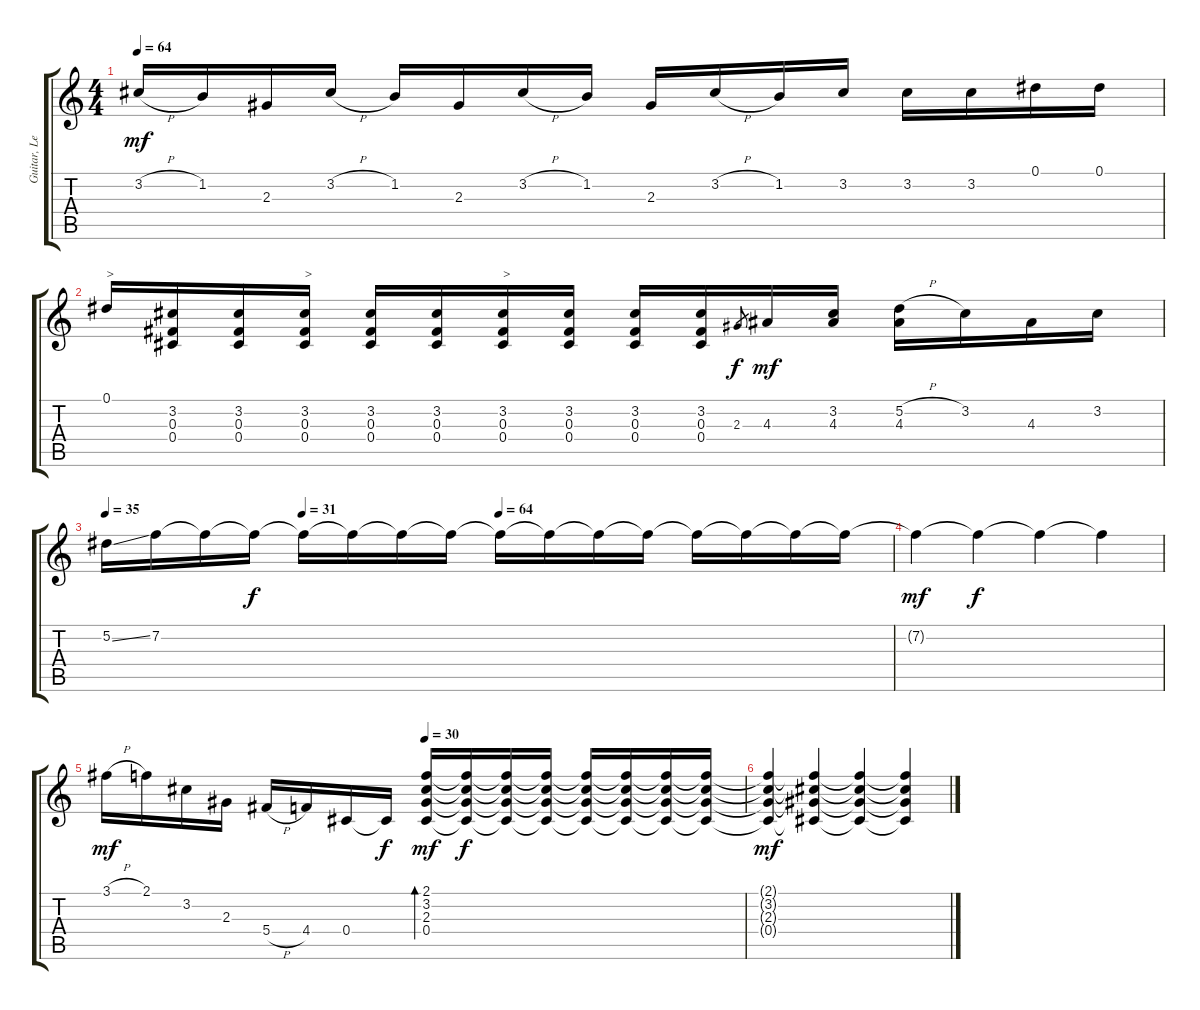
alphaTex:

\track ("Guitar, Lead" "Guitar, Le") {instrument acousticguitarsteel}
\staff {score tabs}
\tuning (Eb4 Bb3 Gb3 Db3 Ab2 Eb2) {hide}
\ts (4 4)
\tempo 64
\clef g2
\ks c
3.2{h}.16{dy mf} 1.2.16 2.3.16 3.2{h}.16 1.2.16 2.3.16 3.2{h}.16 1.2.16 2.3.16 3.2{h}.16 1.2.16 3.2.16 3.2.16 3.2.16 0.1.16 0.1.16 |
0.1.16{txt ">"} (3.2 0.3 0.4).16 (3.2 0.3 0.4).16 (3.2 0.3 0.4).16{txt ">"} (3.2 0.3 0.4).16 (3.2 0.3 0.4).16 (3.2 0.3 0.4).16{txt ">"} (3.2 0.3 0.4).16 (3.2 0.3 0.4).16 (3.2 0.3 0.4).16 2.3.8{gr dy f} 4.3.16{dy mf} (3.2 4.3).16 (5.2{h} 4.3).16 3.2.16 4.3.16 3.2.16 |
\tempo 35
\tempo (31 0.25)
\tempo (64 0.5)
5.2{ss}.16 7.2.16 7.2{t}.16 7.2{t}.16{dy f} 7.2{t}.16 7.2{t}.16 7.2{t}.16 7.2{t}.16 7.2{t}.16 7.2{t}.16 7.2{t}.16 7.2{t}.16 7.2{t}.16 7.2{t}.16 7.2{t}.16 7.2{t}.16 |
7.2{t}.4{dy mf} 7.2{t}.4{dy f} 7.2{t}.4 7.2{t}.4 |
\tempo (30 0.5)
3.1{h}.16{dy mf} 2.1.16 3.2.16 2.3.16 5.4{h}.16 4.4.16 0.4.16 0.4{t}.16{dy f} (2.1 3.2 2.3 0.4).16{bd 120 dy mf} (2.1{t} 3.2{t} 2.3{t} 0.4{t}).16{dy f} (2.1{t} 3.2{t} 2.3{t} 0.4{t}).16 (2.1{t} 3.2{t} 2.3{t} 0.4{t}).16 (2.1{t} 3.2{t} 2.3{t} 0.4{t}).16 (2.1{t} 3.2{t} 2.3{t} 0.4{t}).16 (2.1{t} 3.2{t} 2.3{t} 0.4{t}).16 (2.1{t} 3.2{t} 2.3{t} 0.4{t}).16 |
(2.1{t} 3.2{t} 2.3{t} 0.4{t}).4{dy mf} (2.1{t} 3.2{t} 2.3{t} 0.4{t}).4 (2.1{t} 3.2{t} 2.3{t} 0.4{t}).4 (2.1{t} 3.2{t} 2.3{t} 0.4{t}).4
